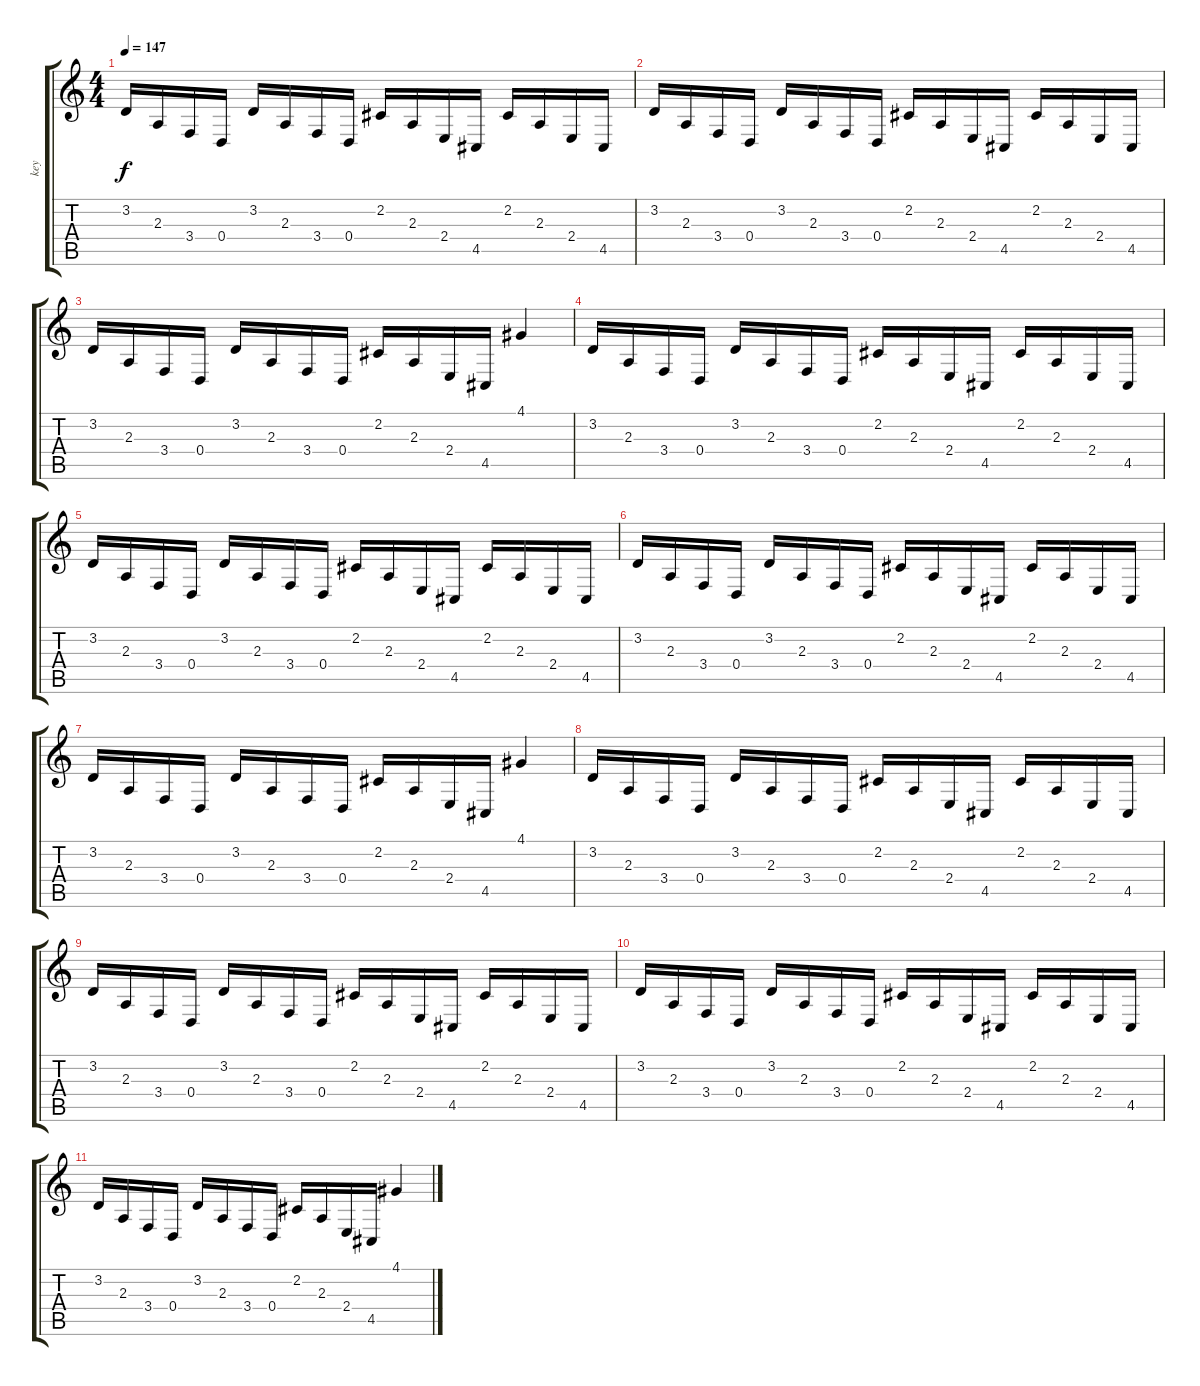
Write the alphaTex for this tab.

\track ("key" "key") {instrument harpsichord}
\staff {score tabs}
\tuning (E4 B3 G3 D3 A2 E2) {hide}
\ts (4 4)
\tempo 147
\clef g2
\ks c
3.2.16{dy f} 2.3.16 3.4.16 0.4.16 3.2.16 2.3.16 3.4.16 0.4.16 2.2.16 2.3.16 2.4.16 4.5.16 2.2.16 2.3.16 2.4.16 4.5.16 |
3.2.16 2.3.16 3.4.16 0.4.16 3.2.16 2.3.16 3.4.16 0.4.16 2.2.16 2.3.16 2.4.16 4.5.16 2.2.16 2.3.16 2.4.16 4.5.16 |
3.2.16 2.3.16 3.4.16 0.4.16 3.2.16 2.3.16 3.4.16 0.4.16 2.2.16 2.3.16 2.4.16 4.5.16 4.1.4 |
3.2.16 2.3.16 3.4.16 0.4.16 3.2.16 2.3.16 3.4.16 0.4.16 2.2.16 2.3.16 2.4.16 4.5.16 2.2.16 2.3.16 2.4.16 4.5.16 |
3.2.16 2.3.16 3.4.16 0.4.16 3.2.16 2.3.16 3.4.16 0.4.16 2.2.16 2.3.16 2.4.16 4.5.16 2.2.16 2.3.16 2.4.16 4.5.16 |
3.2.16 2.3.16 3.4.16 0.4.16 3.2.16 2.3.16 3.4.16 0.4.16 2.2.16 2.3.16 2.4.16 4.5.16 2.2.16 2.3.16 2.4.16 4.5.16 |
3.2.16 2.3.16 3.4.16 0.4.16 3.2.16 2.3.16 3.4.16 0.4.16 2.2.16 2.3.16 2.4.16 4.5.16 4.1.4 |
3.2.16 2.3.16 3.4.16 0.4.16 3.2.16 2.3.16 3.4.16 0.4.16 2.2.16 2.3.16 2.4.16 4.5.16 2.2.16 2.3.16 2.4.16 4.5.16 |
3.2.16 2.3.16 3.4.16 0.4.16 3.2.16 2.3.16 3.4.16 0.4.16 2.2.16 2.3.16 2.4.16 4.5.16 2.2.16 2.3.16 2.4.16 4.5.16 |
3.2.16 2.3.16 3.4.16 0.4.16 3.2.16 2.3.16 3.4.16 0.4.16 2.2.16 2.3.16 2.4.16 4.5.16 2.2.16 2.3.16 2.4.16 4.5.16 |
3.2.16 2.3.16 3.4.16 0.4.16 3.2.16 2.3.16 3.4.16 0.4.16 2.2.16 2.3.16 2.4.16 4.5.16 4.1.4
